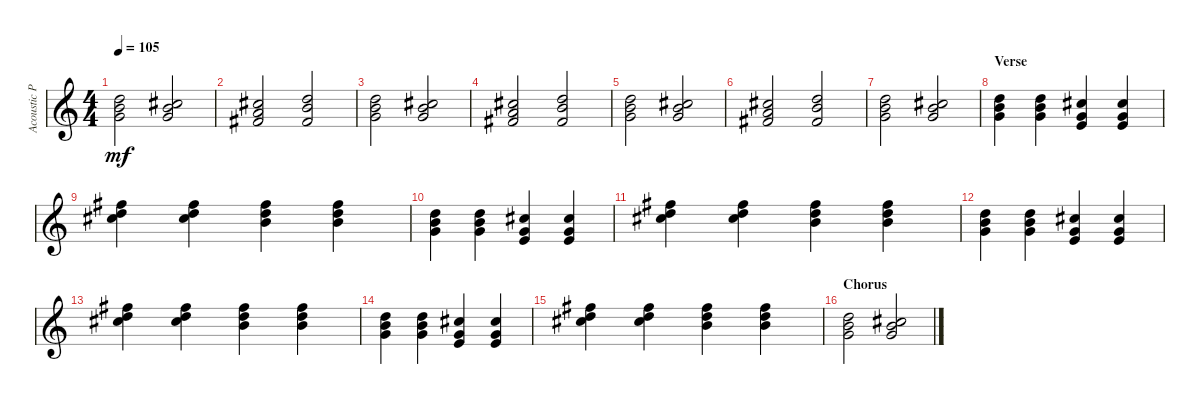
\track ("Acoustic Piano (Staff 1)" "Acoustic P") {instrument acousticgrandpiano}
\staff {score}
\tuning (E4 B3 G3 D3 A2 E2 B1) {hide}
\ts (4 4)
\tempo 105
\clef g2
\ks c
(10.1 8.2 16.3).2{dy mf} (3.1 12.2 18.3).2 |
(5.1 7.2 18.3).2 (7.1 15.2 11.3).2 |
(10.1 8.2 16.3).2 (3.1 12.2 18.3).2 |
(5.1 7.2 18.3).2 (7.1 15.2 11.3).2 |
(10.1 8.2 16.3).2 (3.1 12.2 18.3).2 |
(5.1 7.2 18.3).2 (7.1 15.2 11.3).2 |
(10.1 8.2 16.3).2 (3.1 12.2 18.3).2 |
\section ("" "Verse")
(10.1 8.2 16.3).4 (3.1 12.2 19.3).4 (0.1 14.2 12.3).4 (0.1 14.2 12.3).4 |
(14.1 15.2 18.3).4 (9.1 15.2 23.3).4 (14.1 15.2 16.3).4 (7.1 15.2 23.3).4 |
(10.1 8.2 16.3).4 (3.1 12.2 19.3).4 (0.1 14.2 12.3).4 (0.1 14.2 12.3).4 |
(14.1 15.2 18.3).4 (9.1 15.2 23.3).4 (14.1 15.2 16.3).4 (7.1 15.2 23.3).4 |
(10.1 8.2 16.3).4 (3.1 12.2 19.3).4 (0.1 14.2 12.3).4 (0.1 14.2 12.3).4 |
(14.1 15.2 18.3).4 (9.1 15.2 23.3).4 (14.1 15.2 16.3).4 (7.1 15.2 23.3).4 |
(10.1 8.2 16.3).4 (3.1 12.2 19.3).4 (0.1 14.2 12.3).4 (0.1 14.2 12.3).4 |
(14.1 15.2 18.3).4 (9.1 15.2 23.3).4 (14.1 15.2 16.3).4 (7.1 15.2 23.3).4 |
\section ("" "Chorus")
(10.1 8.2 16.3).2 (3.1 12.2 18.3).2
